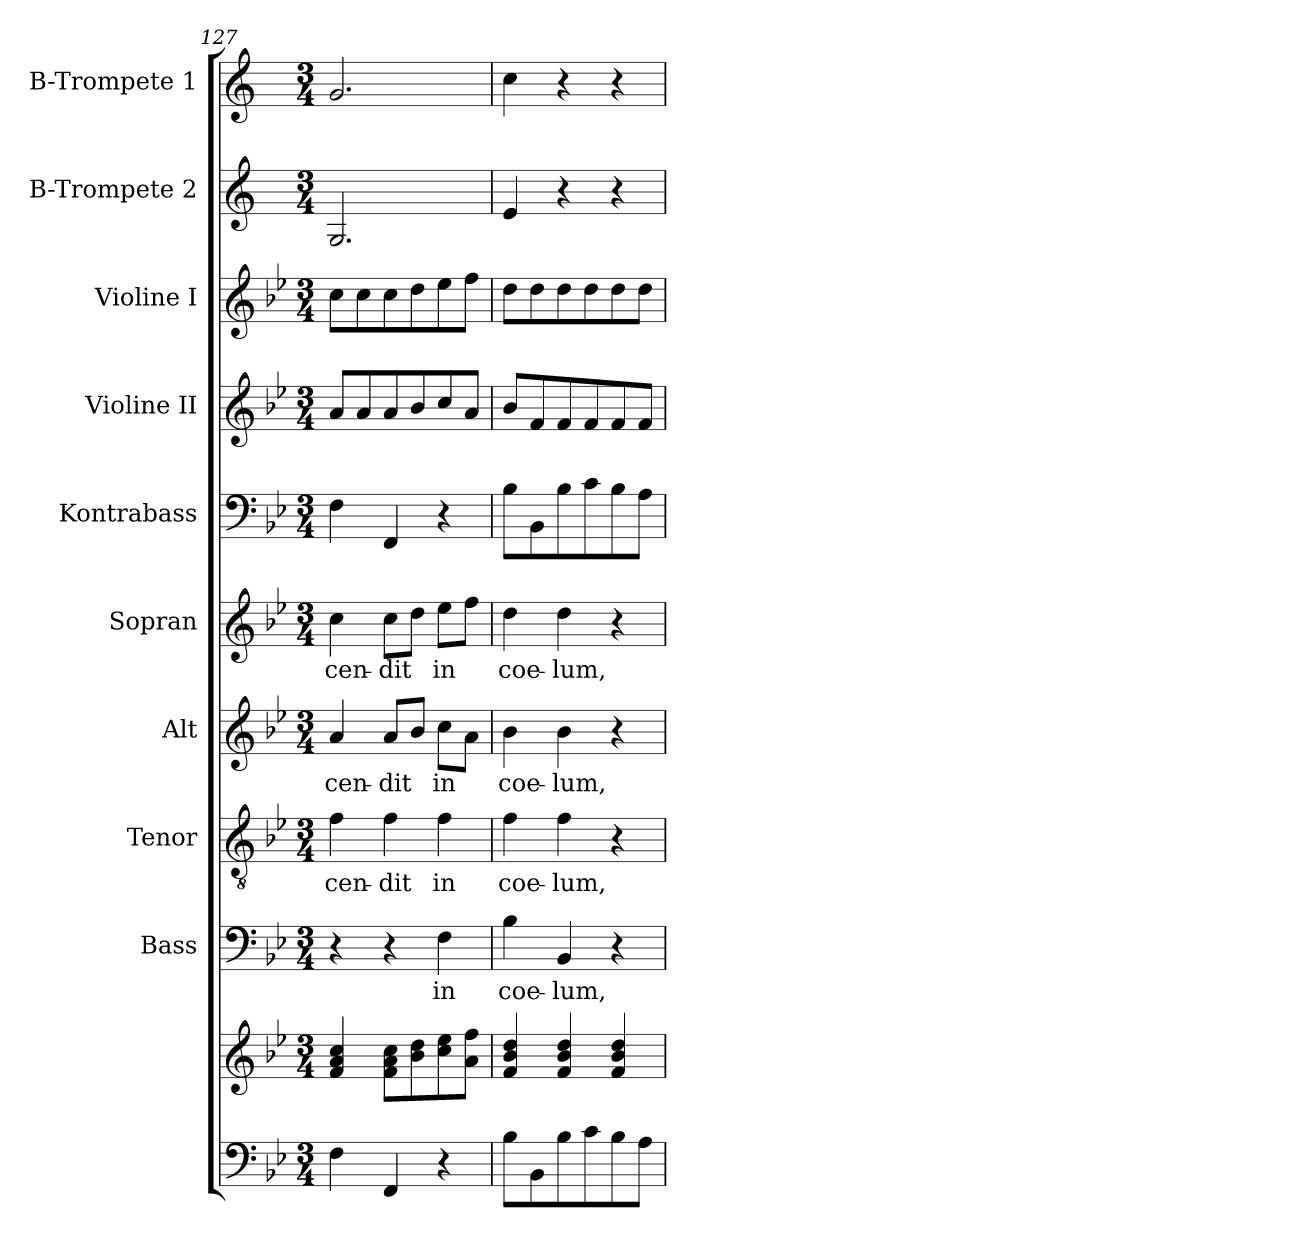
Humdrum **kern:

**kern	**kern	**kern	**text	**kern	**text	**kern	**text	**kern	**text	**kern	**kern	**kern	**kern	**kern
*part10	*part10	*part9	*part9	*part8	*part8	*part7	*part7	*part6	*part6	*part5	*part4	*part3	*part2	*part1
*staff11	*staff10	*staff9	*staff9	*staff8	*staff8	*staff7	*staff7	*staff6	*staff6	*staff5	*staff4	*staff3	*staff2	*staff1
*	*	*I"Bass	*	*I"Tenor	*	*I"Alt	*	*I"Sopran	*	*I"Kontrabass	*I"Violine II	*I"Violine I	*I"B-Trompete 2	*I"B-Trompete 1
*	*	*I'B.	*	*I'T.	*	*I'A.	*	*I'S.	*	*I'Kb.	*I'Vl. II	*I'Vl. I	*I'B Trp. 2	*I'B Trp. 1
!!LO:PB:g=z
*clefF4	*clefG2	*clefF4	*	*clefGv2	*	*clefG2	*	*clefG2	*	*clefF4	*clefG2	*clefG2	*clefG2	*clefG2
*	*	*	*	*	*	*	*	*	*	*ITrd7c12	*	*	*ITrd1c2	*ITrd1c2
*k[b-e-]	*k[b-e-]	*k[b-e-]	*	*k[b-e-]	*	*k[b-e-]	*	*k[b-e-]	*	*k[b-e-]	*k[b-e-]	*k[b-e-]	*k[b-e-]	*k[b-e-]
*B-:	*B-:	*B-:	*	*B-:	*	*B-:	*	*B-:	*	*B-:	*B-:	*B-:	*B-:	*B-:
*M3/4	*M3/4	*M3/4	*	*M3/4	*	*M3/4	*	*M3/4	*	*M3/4	*M3/4	*M3/4	*M3/4	*M3/4
=127	=127	=127	=127	=127	=127	=127	=127	=127	=127	=127	=127	=127	=127	=127
!	!	!	!	!	!LO:LY:b	!	!LO:LY:b	!	!LO:LY:b	!	!	!	!	!
4F\	4f/ 4a/ 4cc/	4r	.	4f\	-cen-	4a/	-cen-	4cc\	-cen-	4FF\	8a/L	8cc\L	2.F/	2.f/
.	.	.	.	.	.	.	.	.	.	.	8a/	8cc\	.	.
!	!	!	!	!	!LO:LY:b	!	!LO:LY:b	!	!LO:LY:b	!	!	!	!	!
4FF/	8f\ 8a\ 8cc\L	4r	.	4f\	-dit	8a/L	-dit	8cc\L	-dit	4FFF/	8a/	8cc\	.	.
.	8b-\ 8dd\	.	.	.	.	8b-/J	.	8dd\J	.	.	8b-/	8dd\	.	.
!	!	!	!LO:LY:b	!	!LO:LY:b	!	!LO:LY:b	!	!LO:LY:b	!	!	!	!	!
4r	8cc\ 8ee-\	4F\	in	4f\	in	8cc\L	in	8ee-\L	in	4r	8cc/	8ee-\	.	.
.	8a\ 8ff\J	.	.	.	.	8a\J	.	8ff\J	.	.	8a/J	8ff\J	.	.
=128	=128	=128	=128	=128	=128	=128	=128	=128	=128	=128	=128	=128	=128	=128
!	!	!	!LO:LY:b	!	!LO:LY:b	!	!LO:LY:b	!	!LO:LY:b	!	!	!	!	!
8B-\L	4f/ 4b-/ 4dd/	4B-\	coe-	4f\	coe-	4b-\	coe-	4dd\	coe-	8BB-\L	8b-/L	8dd\L	4d/	4b-\
8BB-\	.	.	.	.	.	.	.	.	.	8BBB-\	8f/	8dd\	.	.
!	!	!	!LO:LY:b	!	!LO:LY:b	!	!LO:LY:b	!	!LO:LY:b	!	!	!	!	!
8B-\	4f/ 4b-/ 4dd/	4BB-/	-lum,	4f\	-lum,	4b-\	-lum,	4dd\	-lum,	8BB-\	8f/	8dd\	4r	4r
8c\	.	.	.	.	.	.	.	.	.	8C\	8f/	8dd\	.	.
8B-\	4f/ 4b-/ 4dd/	4r	.	4r	.	4r	.	4r	.	8BB-\	8f/	8dd\	4r	4r
8A\J	.	.	.	.	.	.	.	.	.	8AA\J	8f/J	8dd\J	.	.
=	=	=	=	=	=	=	=	=	=	=	=	=	=	=
*-	*-	*-	*-	*-	*-	*-	*-	*-	*-	*-	*-	*-	*-	*-
